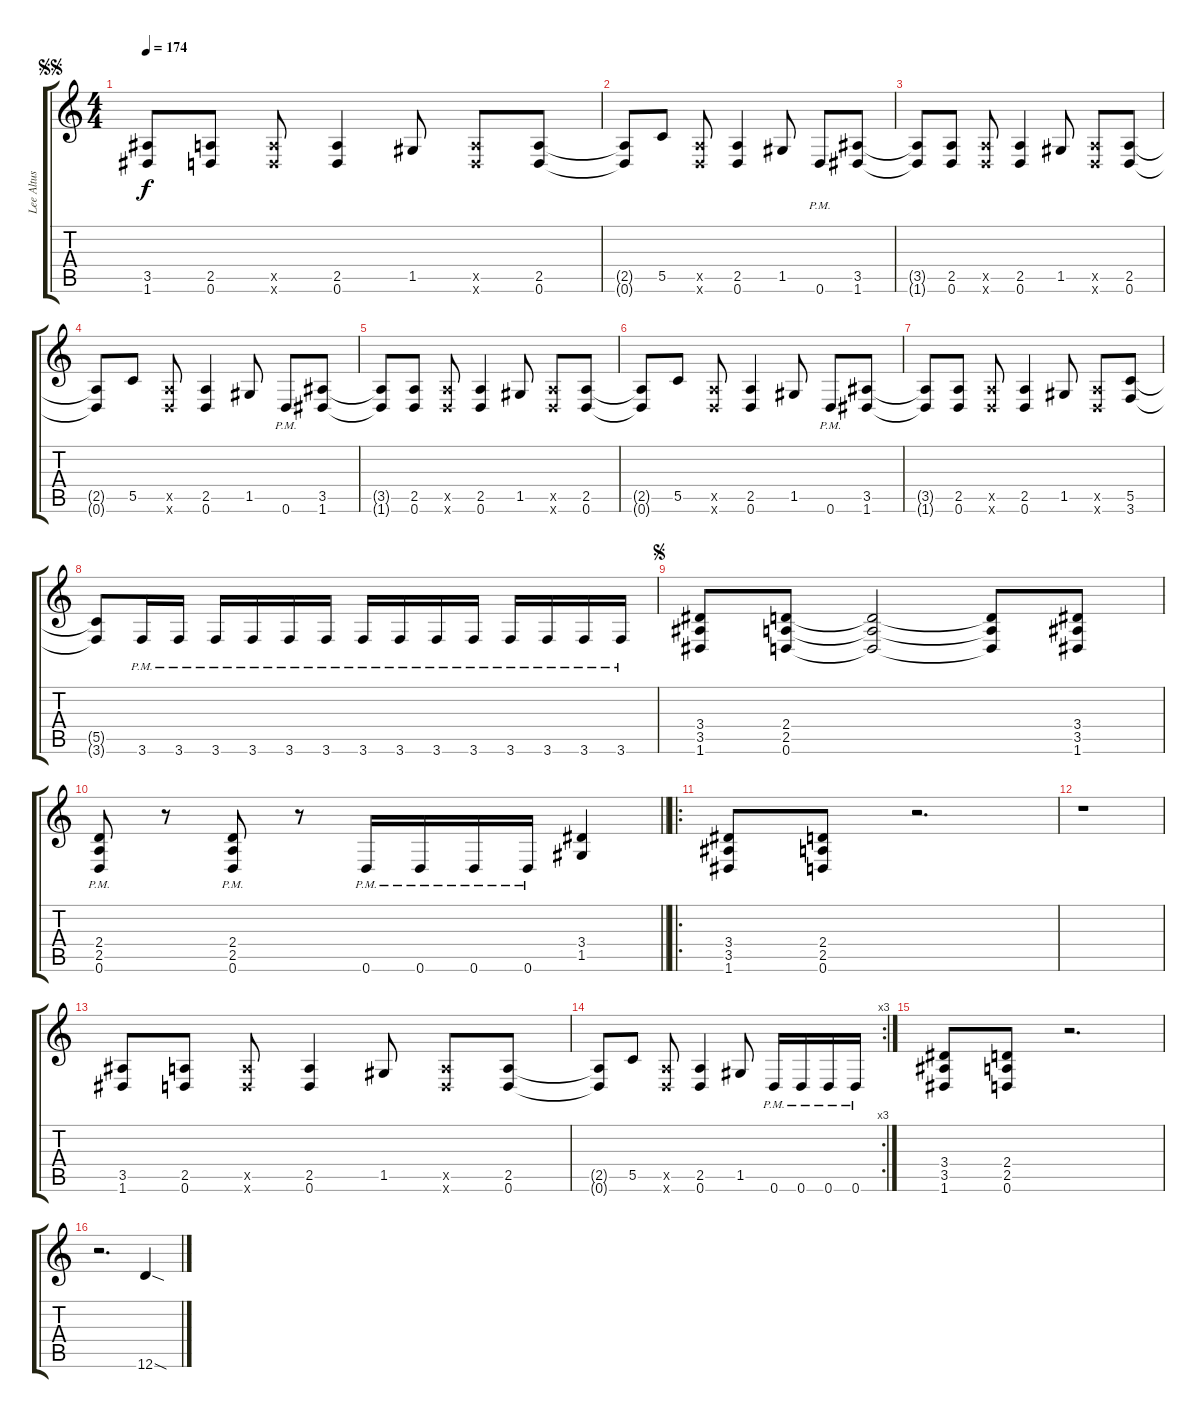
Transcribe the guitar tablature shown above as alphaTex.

\track ("Lee Altus" "Lee Altus") {instrument distortionguitar}
\staff {score tabs}
\tuning (D4 A3 F3 C3 G2 D2) {hide}
\ts (4 4)
\jump segnosegno
\tempo 174
\clef g2
\ks c
(3.5 1.6).8{dy f} (2.5 0.6).8 (2.5{x} 0.6{x}).8 (2.5 0.6).4 1.5.8 (2.5{x} 0.6{x}).8 (2.5 0.6).8 |
(2.5{t} 0.6{t}).8 5.5.8 (2.5{x} 0.6{x}).8 (2.5 0.6).4 1.5.8 0.6{pm}.8 (3.5 1.6).8 |
(3.5{t} 1.6{t}).8 (2.5 0.6).8 (2.5{x} 0.6{x}).8 (2.5 0.6).4 1.5.8 (2.5{x} 0.6{x}).8 (2.5 0.6).8 |
(2.5{t} 0.6{t}).8 5.5.8 (2.5{x} 0.6{x}).8 (2.5 0.6).4 1.5.8 0.6{pm}.8 (3.5 1.6).8 |
(3.5{t} 1.6{t}).8 (2.5 0.6).8 (2.5{x} 0.6{x}).8 (2.5 0.6).4 1.5.8 (2.5{x} 0.6{x}).8 (2.5 0.6).8 |
(2.5{t} 0.6{t}).8 5.5.8 (2.5{x} 0.6{x}).8 (2.5 0.6).4 1.5.8 0.6{pm}.8 (3.5 1.6).8 |
(3.5{t} 1.6{t}).8 (2.5 0.6).8 (2.5{x} 0.6{x}).8 (2.5 0.6).4 1.5.8 (2.5{x} 0.6{x}).8 (5.5 3.6).8 |
(5.5{t} 3.6{t}).8 3.6{pm}.16 3.6{pm}.16 3.6{pm}.16 3.6{pm}.16 3.6{pm}.16 3.6{pm}.16 3.6{pm}.16 3.6{pm}.16 3.6{pm}.16 3.6{pm}.16 3.6{pm}.16 3.6{pm}.16 3.6{pm}.16 3.6{pm}.16 |
\jump segno
(3.4 3.5 1.6).8 (2.4 2.5 0.6).8 (2.4{t} 2.5{t} 0.6{t}).2 (2.4{t} 2.5{t} 0.6{t}).8 (3.4 3.5 1.6).8 |
\barLineRight lightlight
(2.4{pm} 2.5{pm} 0.6{pm}).8 r.8 (2.4{pm} 2.5{pm} 0.6{pm}).8 r.8 0.6{pm}.16 0.6{pm}.16 0.6{pm}.16 0.6{pm}.16 (3.4 1.5).4 |
\ro
(3.4 3.5 1.6).8 (2.4 2.5 0.6).8 r.2{d} |
r.1 |
(3.5 1.6).8 (2.5 0.6).8 (2.5{x} 0.6{x}).8 (2.5 0.6).4 1.5.8 (2.5{x} 0.6{x}).8 (2.5 0.6).8 |
\rc 3
(2.5{t} 0.6{t}).8 5.5.8 (2.5{x} 0.6{x}).8 (2.5 0.6).4 1.5.8 0.6{pm}.16 0.6{pm}.16 0.6{pm}.16 0.6{pm}.16 |
(3.4 3.5 1.6).8 (2.4 2.5 0.6).8 r.2{d} |
r.2{d} 12.6{sod}.4
